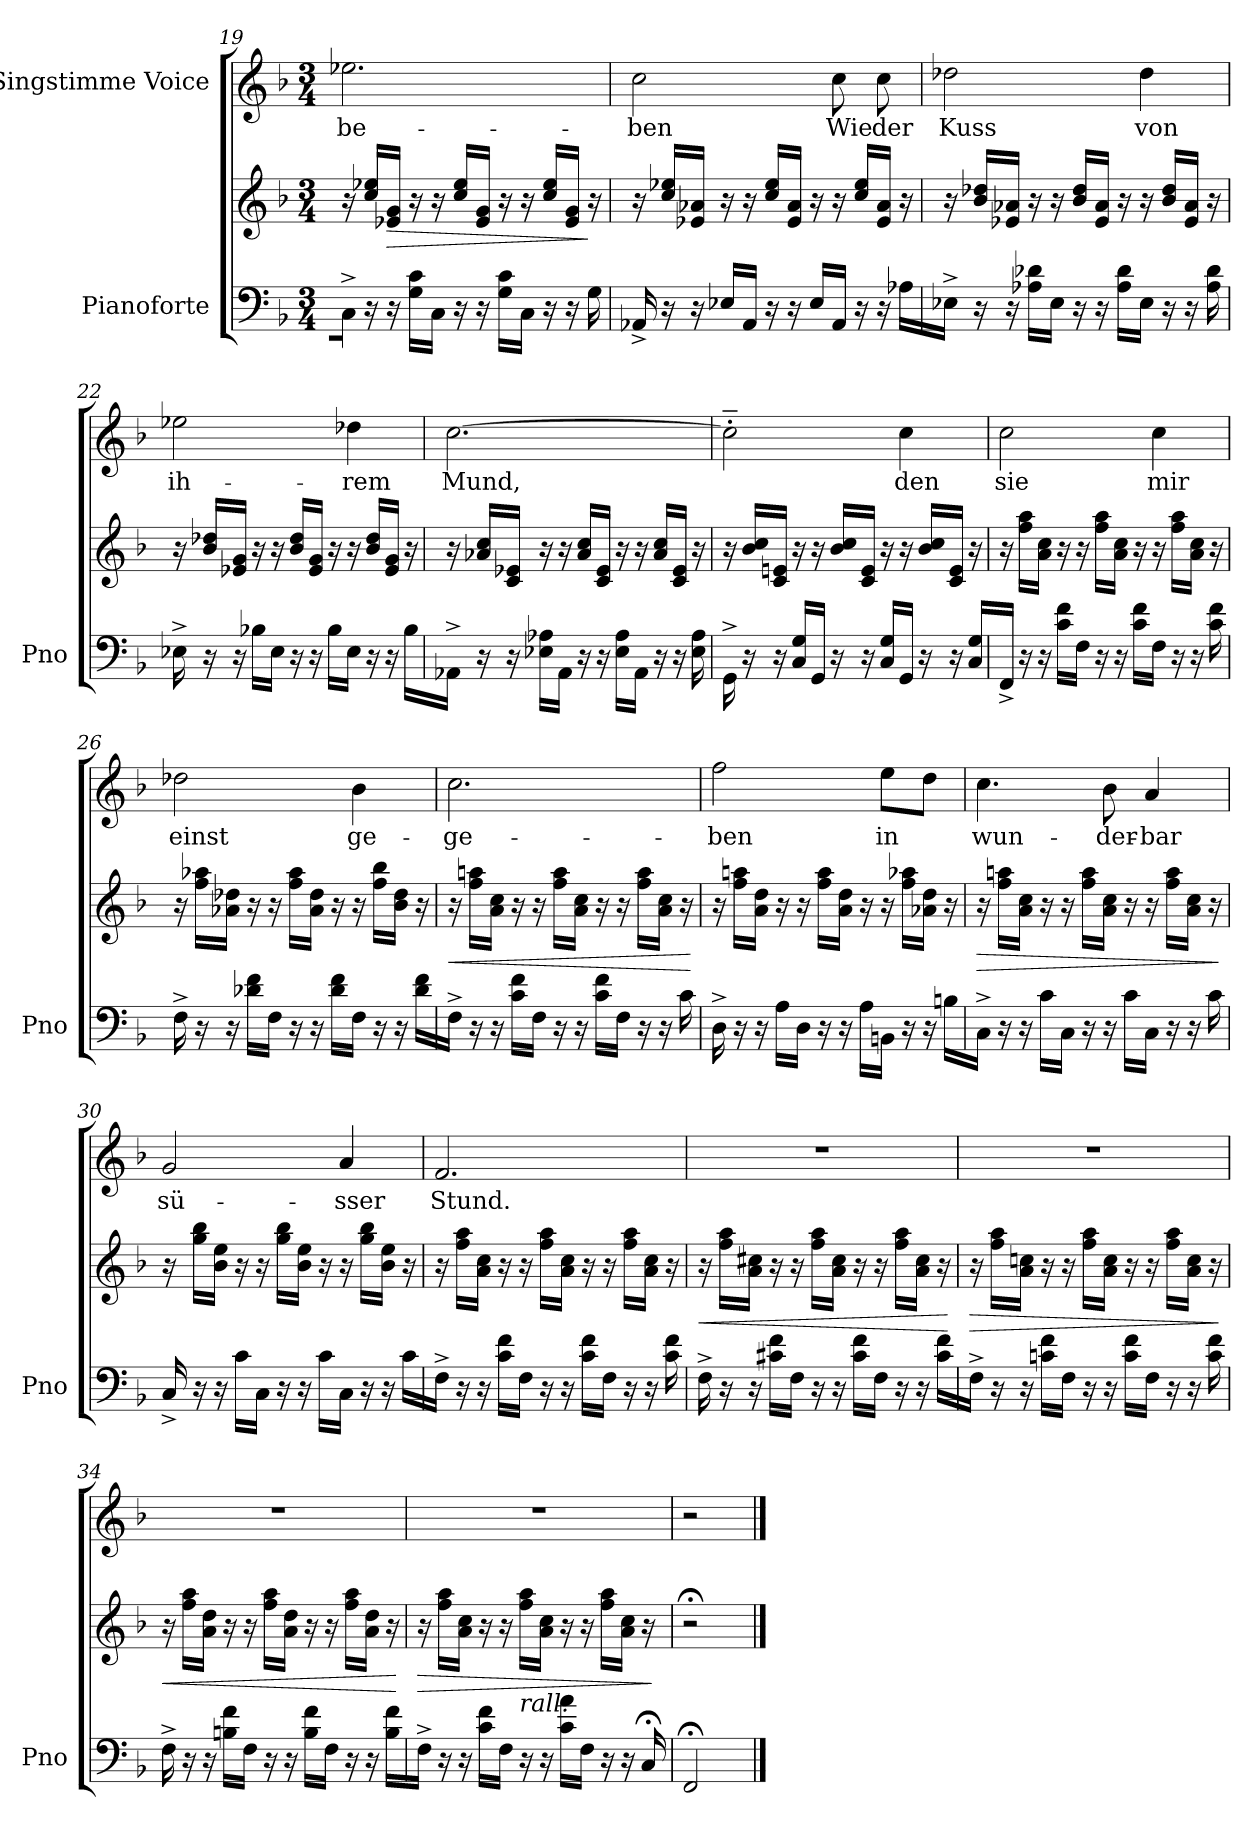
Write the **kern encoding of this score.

**kern	**kern	**dynam	**kern	**text
*part2	*part2	*part2	*part1	*part1
*staff3	*staff2	*staff2/3	*staff1	*staff1
*I"Pianoforte	*	*	*I"Singstimme Voice	*
*I'Pno	*	*	*	*
*clefF4	*clefG2	*	*clefG2	*
*k[b-]	*k[b-]	*	*k[b-]	*
*M3/4	*M3/4	*	*M3/4	*
=19	=19	=19	=19	=19
!	!	!	!	!LO:LY:b
16C^\JJ	16r	.	2.ee-X\	be-
16r	16cc/ 16ee-X/LL	.	.	.
!	!	!LO:HP:b	!	!
16r	16e-X/ 16g/JJ	>	.	.
16G\ 16c\LL	16r	.	.	.
16C\JJ	16r	.	.	.
16r	16cc/ 16ee-/LL	.	.	.
16r	16e-/ 16g/JJ	.	.	.
16G\ 16c\LL	16r	.	.	.
16C\JJ	16r	.	.	.
16r	16cc/ 16ee-/LL	.	.	.
16r	16e-/ 16g/JJ	.	.	.
16G\	16r	]	.	.
!!LO:LB:g=z
=20	=20	=20	=20	=20
!	!	!	!	!LO:LY:b
16AA-X^>/	16r	.	2cc\	-ben
16r	16cc/ 16ee-X/LL	.	.	.
16r	16e-X/ 16a-X/JJ	.	.	.
16E-X/LL	16r	.	.	.
16AA-/JJ	16r	.	.	.
16r	16cc/ 16ee-/LL	.	.	.
16r	16e-/ 16a-/JJ	.	.	.
16E-/LL	16r	.	.	.
!	!	!	!	!LO:LY:b
16AA-/JJ	16r	.	8cc\	Wie
16r	16cc/ 16ee-/LL	.	.	.
!	!	!	!	!LO:LY:b
16r	16e-/ 16a-/JJ	.	8cc\	der
16A-X\LL	16r	.	.	.
=21	=21	=21	=21	=21
!	!	!	!	!LO:LY:b
16E-X^\JJ	16r	.	2dd-X\	Kuss
16r	16b-/ 16dd-X/LL	.	.	.
16r	16e-X/ 16a-X/JJ	.	.	.
16A-X\ 16d-X\LL	16r	.	.	.
16E-\JJ	16r	.	.	.
16r	16b-/ 16dd-/LL	.	.	.
16r	16e-/ 16a-/JJ	.	.	.
16A-\ 16d-\LL	16r	.	.	.
!	!	!	!	!LO:LY:b
16E-\JJ	16r	.	4dd-\	von
16r	16b-/ 16dd-/LL	.	.	.
16r	16e-/ 16a-/JJ	.	.	.
16A-\ 16d-\	16r	.	.	.
!!LO:LB:g=z
=22	=22	=22	=22	=22
!	!	!	!	!LO:LY:b
16E-X^\	16r	.	2ee-X\	ih-
16r	16b-/ 16dd-X/LL	.	.	.
16r	16e-X/ 16g/JJ	.	.	.
16B-X\LL	16r	.	.	.
16E-\JJ	16r	.	.	.
16r	16b-/ 16dd-/LL	.	.	.
16r	16e-/ 16g/JJ	.	.	.
16B-\LL	16r	.	.	.
!	!	!	!	!LO:LY:b
16E-\JJ	16r	.	4dd-X\	-rem
16r	16b-/ 16dd-/LL	.	.	.
16r	16e-/ 16g/JJ	.	.	.
16B-\LL	16r	.	.	.
=23	=23	=23	=23	=23
!	!	!	!	!LO:LY:b
16AA-X^>\JJ	16r	.	[2.cc\	Mund,
16r	16a-X/ 16cc/LL	.	.	.
16r	16c/ 16e-X/JJ	.	.	.
16E-X\ 16A-X\LL	16r	.	.	.
16AA-\JJ	16r	.	.	.
16r	16a-/ 16cc/LL	.	.	.
16r	16c/ 16e-/JJ	.	.	.
16E-\ 16A-\LL	16r	.	.	.
16AA-\JJ	16r	.	.	.
16r	16a-/ 16cc/LL	.	.	.
16r	16c/ 16e-/JJ	.	.	.
16E-\ 16A-\	16r	.	.	.
!!LO:LB:g=z
=24	=24	=24	=24	=24
16GG^\	16r	.	2cc'~\]	.
16r	16b-/ 16cc/LL	.	.	.
16r	16c/ 16en/JJ	.	.	.
16C/ 16G/LL	16r	.	.	.
16GG/JJ	16r	.	.	.
16r	16b-/ 16cc/LL	.	.	.
16r	16c/ 16e/JJ	.	.	.
16C/ 16G/LL	16r	.	.	.
!	!	!	!	!LO:LY:b
16GG/JJ	16r	.	4cc\	den
16r	16b-/ 16cc/LL	.	.	.
16r	16c/ 16e/JJ	.	.	.
16C/ 16G/LL	16r	.	.	.
=25	=25	=25	=25	=25
!	!	!	!	!LO:LY:b
16FF^/JJ	16r	.	2cc\	sie
16r	16ff\ 16aa\LL	.	.	.
16r	16a\ 16cc\JJ	.	.	.
16c\ 16f\LL	16r	.	.	.
16F\JJ	16r	.	.	.
16r	16ff\ 16aa\LL	.	.	.
16r	16a\ 16cc\JJ	.	.	.
16c\ 16f\LL	16r	.	.	.
!	!	!	!	!LO:LY:b
16F\JJ	16r	.	4cc\	mir
16r	16ff\ 16aa\LL	.	.	.
16r	16a\ 16cc\JJ	.	.	.
16c\ 16f\	16r	.	.	.
!!LO:PB:g=z
=26	=26	=26	=26	=26
!	!	!	!	!LO:LY:b
16F^\	16r	.	2dd-X\	einst
16r	16ff\ 16aa-X\LL	.	.	.
16r	16a-X\ 16dd-X\JJ	.	.	.
16d-X\ 16f\LL	16r	.	.	.
16F\JJ	16r	.	.	.
16r	16ff\ 16aa-\LL	.	.	.
16r	16a-\ 16dd-\JJ	.	.	.
16d-\ 16f\LL	16r	.	.	.
!	!	!	!	!LO:LY:b
16F\JJ	16r	.	4b-\	ge-
16r	16ff\ 16bb-\LL	.	.	.
16r	16b-\ 16dd-\JJ	.	.	.
16d-\ 16f\LL	16r	.	.	.
=27	=27	=27	=27	=27
!	!	!LO:HP:b	!	!LO:LY:b
16F^\JJ	16r	<	2.cc\	-ge-
16r	16ff\ 16aan\LL	.	.	.
16r	16a\ 16cc\JJ	.	.	.
16c\ 16f\LL	16r	.	.	.
16F\JJ	16r	.	.	.
16r	16ff\ 16aa\LL	.	.	.
16r	16a\ 16cc\JJ	.	.	.
16c\ 16f\LL	16r	.	.	.
16F\JJ	16r	.	.	.
16r	16ff\ 16aa\LL	.	.	.
16r	16a\ 16cc\JJ	.	.	.
16c\	16r	.	.	.
.	.	[	.	.
!!LO:LB:g=z
=28	=28	=28	=28	=28
!	!	!	!	!LO:LY:b
16D^\	16r	.	2ff\	-ben
16r	16ff\ 16aan\LL	.	.	.
16r	16a\ 16dd\JJ	.	.	.
16A\LL	16r	.	.	.
16D\JJ	16r	.	.	.
16r	16ff\ 16aa\LL	.	.	.
16r	16a\ 16dd\JJ	.	.	.
16A\LL	16r	.	.	.
!	!	!	!	!LO:LY:b
16BBn\JJ	16r	.	8ee\L	in
16r	16ff\ 16aa-X\LL	.	.	.
16r	16a-X\ 16dd\JJ	.	8dd\J	.
16Bn\LL	16r	.	.	.
=29	=29	=29	=29	=29
!	!	!LO:HP:b	!	!LO:LY:b
16C^\JJ	16r	>	4.cc\	wun-
16r	16ff\ 16aan\LL	.	.	.
16r	16a\ 16cc\JJ	.	.	.
16c\LL	16r	.	.	.
16C\JJ	16r	.	.	.
16r	16ff\ 16aa\LL	.	.	.
!	!	!	!	!LO:LY:b
16r	16a\ 16cc\JJ	.	8b-\	-der-
16c\LL	16r	.	.	.
!	!	!	!	!LO:LY:b
16C\JJ	16r	.	4a/	-bar
16r	16ff\ 16aa\LL	.	.	.
16r	16a\ 16cc\JJ	.	.	.
16c\	16r	.	.	.
.	.	]	.	.
!!LO:LB:g=z
=30	=30	=30	=30	=30
!	!	!	!	!LO:LY:b
16C^/	16r	.	2g/	sü-
16r	16gg\ 16bb-\LL	.	.	.
16r	16b-\ 16ee\JJ	.	.	.
16c\LL	16r	.	.	.
16C\JJ	16r	.	.	.
16r	16gg\ 16bb-\LL	.	.	.
16r	16b-\ 16ee\JJ	.	.	.
16c\LL	16r	.	.	.
!	!	!	!	!LO:LY:b
16C\JJ	16r	.	4a/	-sser
16r	16gg\ 16bb-\LL	.	.	.
16r	16b-\ 16ee\JJ	.	.	.
16c\LL	16r	.	.	.
=31	=31	=31	=31	=31
!	!	!	!	!LO:LY:b
16F^\JJ	16r	.	2.f/	Stund.
16r	16ff\ 16aa\LL	.	.	.
16r	16a\ 16cc\JJ	.	.	.
16c\ 16f\LL	16r	.	.	.
16F\JJ	16r	.	.	.
16r	16ff\ 16aa\LL	.	.	.
16r	16a\ 16cc\JJ	.	.	.
16c\ 16f\LL	16r	.	.	.
16F\JJ	16r	.	.	.
16r	16ff\ 16aa\LL	.	.	.
16r	16a\ 16cc\JJ	.	.	.
16c\ 16f\	16r	.	.	.
!!LO:LB:g=z
=32	=32	=32	=32	=32
!	!	!LO:HP:b	!	!
16F^\	16r	<	2.r	.
16r	16ff\ 16aa\LL	.	.	.
16r	16a\ 16cc#X\JJ	.	.	.
16c#X\ 16f\LL	16r	.	.	.
16F\JJ	16r	.	.	.
16r	16ff\ 16aa\LL	.	.	.
16r	16a\ 16cc#\JJ	.	.	.
16c#\ 16f\LL	16r	.	.	.
16F\JJ	16r	.	.	.
16r	16ff\ 16aa\LL	.	.	.
16r	16a\ 16cc#\JJ	.	.	.
16c#\ 16f\LL	16r	.	.	.
.	.	[	.	.
=33	=33	=33	=33	=33
!	!	!LO:HP:b	!	!
16F^\JJ	16r	>	2.r	.
16r	16ff\ 16aa\LL	.	.	.
16r	16a\ 16ccn\JJ	.	.	.
16cn\ 16f\LL	16r	.	.	.
16F\JJ	16r	.	.	.
16r	16ff\ 16aa\LL	.	.	.
16r	16a\ 16cc\JJ	.	.	.
16c\ 16f\LL	16r	.	.	.
16F\JJ	16r	.	.	.
16r	16ff\ 16aa\LL	.	.	.
16r	16a\ 16cc\JJ	.	.	.
16c\ 16f\	16r	.	.	.
.	.	]	.	.
!!LO:LB:g=z
=34	=34	=34	=34	=34
!	!	!LO:HP:b	!	!
16F^\	16r	<	2.r	.
16r	16ff\ 16aa\LL	.	.	.
16r	16a\ 16dd\JJ	.	.	.
16Bn\ 16f\LL	16r	.	.	.
16F\JJ	16r	.	.	.
16r	16ff\ 16aa\LL	.	.	.
16r	16a\ 16dd\JJ	.	.	.
16B\ 16f\LL	16r	.	.	.
16F\JJ	16r	.	.	.
16r	16ff\ 16aa\LL	.	.	.
16r	16a\ 16dd\JJ	.	.	.
16B\ 16f\LL	16r	.	.	.
.	.	[	.	.
=35	=35	=35	=35	=35
!	!	!LO:HP:b	!	!
16F^\JJ	16r	>	2.r	.
16r	16ff\ 16aa\LL	.	.	.
16r	16a\ 16cc\JJ	.	.	.
16c\ 16f\LL	16r	.	.	.
16F\JJ	16r	.	.	.
!	!LO:TX:b:i:t=rall.	!	!	!
16r	16ff\ 16aa\LL	.	.	.
16r	16a\ 16cc\JJ	.	.	.
16c\ 16a\LL	16r	.	.	.
16F\JJ	16r	.	.	.
16r	16ff\ 16aa\LL	.	.	.
16r	16a\ 16cc\JJ	.	.	.
16C;</	16r	.	.	.
.	.	]	.	.
=36	=36	=36	=36	=36
2FF;</	2r;<	.	2r	.
==	==	==	==	==
*-	*-	*-	*-	*-
